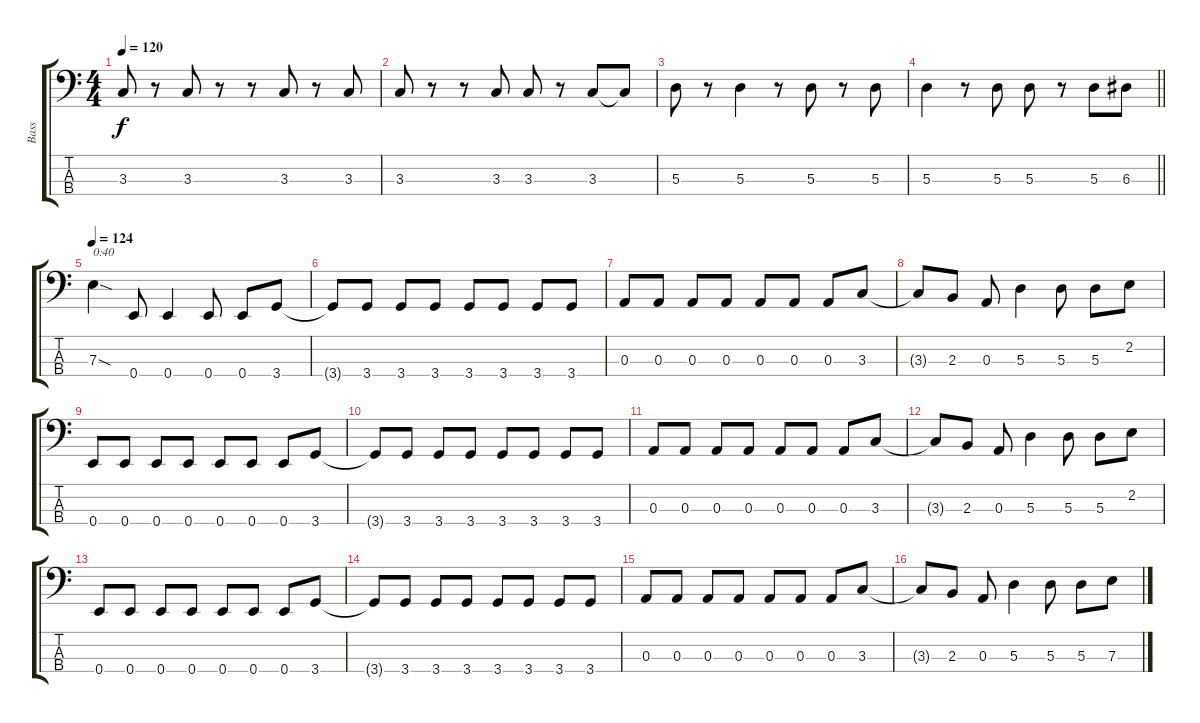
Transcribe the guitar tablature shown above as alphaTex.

\track ("Bass" "Bass") {instrument electricbassfinger}
\staff {score tabs}
\tuning (G2 D2 A1 E1) {hide}
\ts (4 4)
\tempo 120
\clef f4
\ks c
3.3.8{dy f} r.8 3.3.8 r.8 r.8 3.3.8 r.8 3.3.8 |
3.3.8 r.8 r.8 3.3.8 3.3.8 r.8 3.3.8 3.3{t}.8 |
5.3.8{volume 16} r.8 5.3.4 r.8 5.3.8 r.8 5.3.8 |
\barLineRight lightlight
5.3.4 r.8 5.3.8 5.3.8 r.8 5.3.8 6.3.8 |
\tempo 124
7.3{sod}.4{txt "0:40"} 0.4.8 0.4.4 0.4.8 0.4.8 3.4.8 |
3.4{t}.8 3.4.8 3.4.8 3.4.8 3.4.8 3.4.8 3.4.8 3.4.8 |
0.3.8 0.3.8 0.3.8 0.3.8 0.3.8 0.3.8 0.3.8 3.3.8 |
3.3{t}.8 2.3.8 0.3.8 5.3.4 5.3.8 5.3.8 2.2.8 |
0.4.8 0.4.8 0.4.8 0.4.8 0.4.8 0.4.8 0.4.8 3.4.8 |
3.4{t}.8 3.4.8 3.4.8 3.4.8 3.4.8 3.4.8 3.4.8 3.4.8 |
0.3.8 0.3.8 0.3.8 0.3.8 0.3.8 0.3.8 0.3.8 3.3.8 |
3.3{t}.8 2.3.8 0.3.8 5.3.4 5.3.8 5.3.8 2.2.8 |
0.4.8 0.4.8 0.4.8 0.4.8 0.4.8 0.4.8 0.4.8 3.4.8 |
3.4{t}.8 3.4.8 3.4.8 3.4.8 3.4.8 3.4.8 3.4.8 3.4.8 |
0.3.8 0.3.8 0.3.8 0.3.8 0.3.8 0.3.8 0.3.8 3.3.8 |
3.3{t}.8 2.3.8 0.3.8 5.3.4 5.3.8 5.3.8 7.3.8
